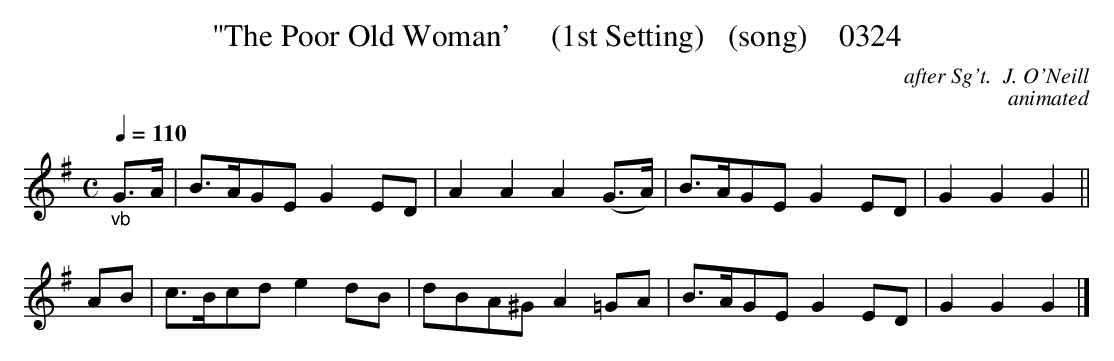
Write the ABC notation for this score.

X:1
T:"The Poor Old Woman'     (1st Setting)   (song)    0324
C:after Sg't.  J. O'Neill
C:animated
Q:1/4=110
M:C
L:1/8
K:G
"_vb"G3/2A/2|B3/2A/2GE G2ED|A2A2A2(G3/2A/2)|B3/2A/2GE G2ED|G2G2G2||
AB|c3/2B/2cd e2dB|dBA^G A2=GA|B3/2A/2GE G2ED|G2G2G2|]
